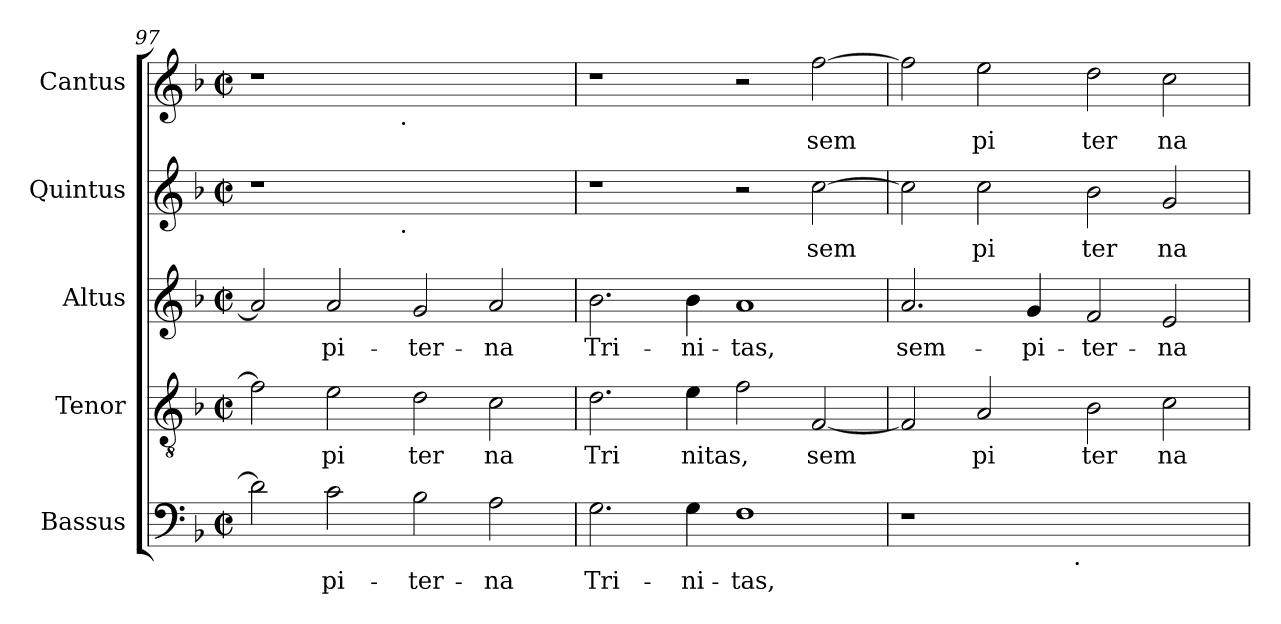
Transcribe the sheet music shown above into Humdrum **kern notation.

**kern	**text	**kern	**text	**kern	**text	**kern	**text	**kern	**text
*part5	*part5	*part4	*part4	*part3	*part3	*part2	*part2	*part1	*part1
*staff5	*staff5	*staff4	*staff4	*staff3	*staff3	*staff2	*staff2	*staff1	*staff1
*I"Bassus	*	*I"Tenor	*	*I"Altus	*	*I"Quintus	*	*I"Cantus	*
!!LO:LB:g=z
*clefF4	*	*clefGv2	*	*clefG2	*	*clefG2	*	*clefG2	*
*k[b-]	*	*k[b-]	*	*k[b-]	*	*k[b-]	*	*k[b-]	*
*F:	*	*F:	*	*F:	*	*F:	*	*F:	*
*M2/2	*	*M2/2	*	*M2/2	*	*M2/2	*	*M2/2	*
*met(c|)	*	*met(c|)	*	*met(c|)	*	*met(c|)	*	*met(c|)	*
=97	=97	=97	=97	=97	=97	=97	=97	=97	=97
!	!LO:LY:b:cj	!	!LO:LY:b:cj	!	!LO:LY:b:cj	!	!	!	!
*	*	*	*	*	*	*^	*	*^	*
2d\]	.	2f\]	--	2a/]	--	1r	2ryy	.	1r	2ryy	.
!	!LO:LY:b:cj	!	!LO:LY:b:cj	!	!LO:LY:b:cj	!	!	!	!	!	!
2c\	pi-	2e\	-pi	2a/	-pi-	.	4...ryy	.	.	4...ryy	.
!	!	!	!	!	!	!	!	!	!	!LO:TX:b:t=.	!
!	!	!	!	!	!	!	!LO:TX:b:t=.	!	!	!	!
.	.	.	.	.	.	.	1ryy	.	.	1ryy	.
!	!LO:LY:b:cj	!	!LO:LY:b:cj	!	!LO:LY:b:cj	!	!	!	!	!	!
2B-\	-ter-	2d\	ter	2g/	-ter-	1ryy	.	.	1ryy	.	.
!	!LO:LY:b:cj	!	!LO:LY:b:cj	!	!LO:LY:b:cj	!	!	!	!	!	!
2A\	-na	2c\	na	2a/	-na	.	.	.	.	.	.
.	.	.	.	.	.	.	32ryy	.	.	32ryy	.
=98	=98	=98	=98	=98	=98	=98	=98	=98	=98	=98	=98
!	!LO:LY:b:cj	!	!LO:LY:b:cj	!	!LO:LY:b:cj	!	!	!	!	!	!
*	*	*	*	*	*	*v	*v	*	*	*	*
*	*	*	*	*	*	*	*	*v	*v	*
2.G\	Tri-	2.d\	Tri	2.b-\	Tri-	1r	.	1r	.
!	!LO:LY:b:cj	!	!LO:LY:b:cj	!	!LO:LY:b:cj	!	!	!	!
4G\	-ni-	4e\	nitas,	4b-\	-ni-	.	.	.	.
!	!LO:LY:b:cj	!	!LO:LY:b:cj	!	!LO:LY:b:cj	!	!	!	!
1F	-tas,	2f\	.	1a	-tas,	2r	.	2r	.
!	!	!	!LO:LY:b:cj	!	!	!	!LO:LY:b:cj	!	!LO:LY:b:cj
.	.	[<2F/	sem	.	.	[>2cc\	sem	[>2ff\	sem
=99	=99	=99	=99	=99	=99	=99	=99	=99	=99
!	!	!	!LO:LY:b:cj	!	!LO:LY:b:cj	!	!LO:LY:b:cj	!	!LO:LY:b:cj
*^	*	*	*	*	*	*	*	*	*
1r	2ryy	.	2F/]	.	2.a/	sem-	2cc\]	.	2ff\]	.
!	!	!	!	!LO:LY:b:cj	!	!	!	!LO:LY:b:cj	!	!LO:LY:b:cj
.	4...ryy	.	2A/	pi	.	.	2cc\	pi	2ee\	pi
!	!	!	!	!	!	!LO:LY:b:cj	!	!	!	!
.	.	.	.	.	4g/	-pi-	.	.	.	.
!	!LO:TX:b:t=.	!	!	!	!	!	!	!	!	!
.	1ryy	.	.	.	.	.	.	.	.	.
!	!	!	!	!LO:LY:b:cj	!	!LO:LY:b:cj	!	!LO:LY:b:cj	!	!LO:LY:b:cj
1ryy	.	.	2B-\	ter	2f/	-ter-	2b-\	ter	2dd\	ter
!	!	!	!	!LO:LY:b:cj	!	!LO:LY:b:cj	!	!LO:LY:b:cj	!	!LO:LY:b:cj
.	.	.	2c\	na	2e/	-na	2g/	na	2cc\	na
.	32ryy	.	.	.	.	.	.	.	.	.
*v	*v	*	*	*	*	*	*	*	*	*
=	=	=	=	=	=	=	=	=	=
*-	*-	*-	*-	*-	*-	*-	*-	*-	*-
